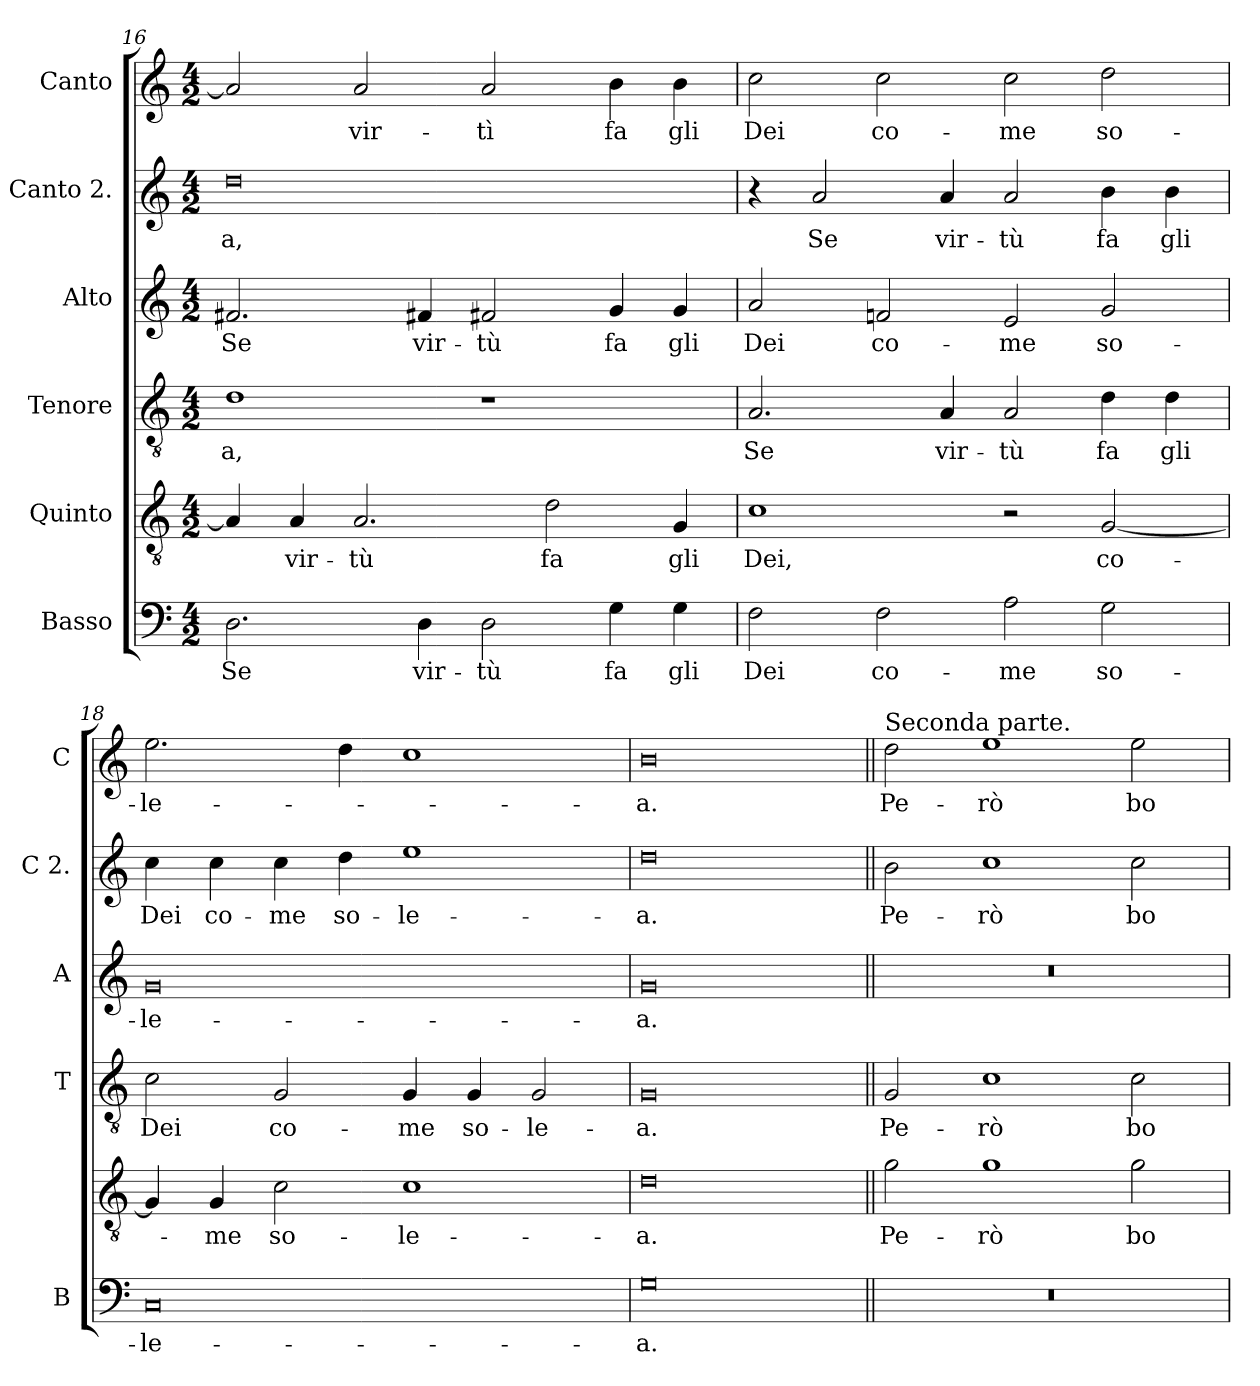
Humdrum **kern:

**kern	**text	**kern	**text	**kern	**text	**kern	**text	**kern	**text	**kern	**text
*part6	*part6	*part5	*part5	*part4	*part4	*part3	*part3	*part2	*part2	*part1	*part1
*staff6	*staff6	*staff5	*staff5	*staff4	*staff4	*staff3	*staff3	*staff2	*staff2	*staff1	*staff1
*I"Basso	*	*I"Quinto	*	*I"Tenore	*	*I"Alto	*	*I"Canto 2.	*	*I"Canto	*
*I'B	*	*	*	*I'T	*	*I'A	*	*I'C 2.	*	*I'C	*
*clefF4	*	*clefGv2	*	*clefGv2	*	*clefG2	*	*clefG2	*	*clefG2	*
*k[]	*	*k[]	*	*k[]	*	*k[]	*	*k[]	*	*k[]	*
*C:	*	*C:	*	*C:	*	*C:	*	*C:	*	*C:	*
*M4/2	*	*M4/2	*	*M4/2	*	*M4/2	*	*M4/2	*	*M4/2	*
=16	=16	=16	=16	=16	=16	=16	=16	=16	=16	=16	=16
2.D	Se	4A]	.	1d	-a,	2.f#X	Se	0dd	-a,	2a]	.
.	.	4A	vir-	.	.	.	.	.	.	.	.
.	.	2.A	-tù	.	.	.	.	.	.	2a	vir-
4D	vir-	.	.	.	.	4f#X	vir-	.	.	.	.
2D	-tù	.	.	1r	.	2f#X	-tù	.	.	2a	-tì
.	.	2d	fa	.	.	.	.	.	.	.	.
4G	fa	.	.	.	.	4g	fa	.	.	4b	fa
4G	gli	4G	gli	.	.	4g	gli	.	.	4b	gli
=17	=17	=17	=17	=17	=17	=17	=17	=17	=17	=17	=17
2F	Dei	1c	Dei,	2.A	Se	2a	Dei	4r	.	2cc	Dei
.	.	.	.	.	.	.	.	2a	Se	.	.
2F	co-	.	.	.	.	2fn	co-	.	.	2cc	co-
.	.	.	.	4A	vir-	.	.	4a	vir-	.	.
2A	-me	2r	.	2A	-tù	2e	-me	2a	-tù	2cc	-me
2G	so-	[2G	co-	4d	fa	2g	so-	4b	fa	2dd	so-
.	.	.	.	4d	gli	.	.	4b	gli	.	.
=18	=18	=18	=18	=18	=18	=18	=18	=18	=18	=18	=18
0C	-le-	4G]	.	2c	Dei	0g	-le-	4cc	Dei	2.ee	-le-
.	.	4G	-me	.	.	.	.	4cc	co-	.	.
.	.	2c	so-	2G	co-	.	.	4cc	-me	.	.
.	.	.	.	.	.	.	.	4dd	so-	4dd	.
.	.	1c	-le-	4G	-me	.	.	1ee	-le-	1cc	.
.	.	.	.	4G	so-	.	.	.	.	.	.
.	.	.	.	2G	-le-	.	.	.	.	.	.
=19	=19	=19	=19	=19	=19	=19	=19	=19	=19	=19	=19
0G	-a.	0d	-a.	0G	-a.	0g	-a.	0dd	-a.	0b	-a.
=20||	=20||	=20||	=20||	=20||	=20||	=20||	=20||	=20||	=20||	=20||	=20||
!	!	!	!	!	!	!	!	!	!	!LO:TX:a:t=Seconda parte.	!
0r	.	2g	Pe-	2G	Pe-	0r	.	2b	Pe-	2dd	Pe-
.	.	1g	-rò	1c	-rò	.	.	1cc	-rò	1ee	-rò
.	.	2g	bo-	2c	bo-	.	.	2cc	bo-	2ee	bo-
=	=	=	=	=	=	=	=	=	=	=	=
*-	*-	*-	*-	*-	*-	*-	*-	*-	*-	*-	*-
